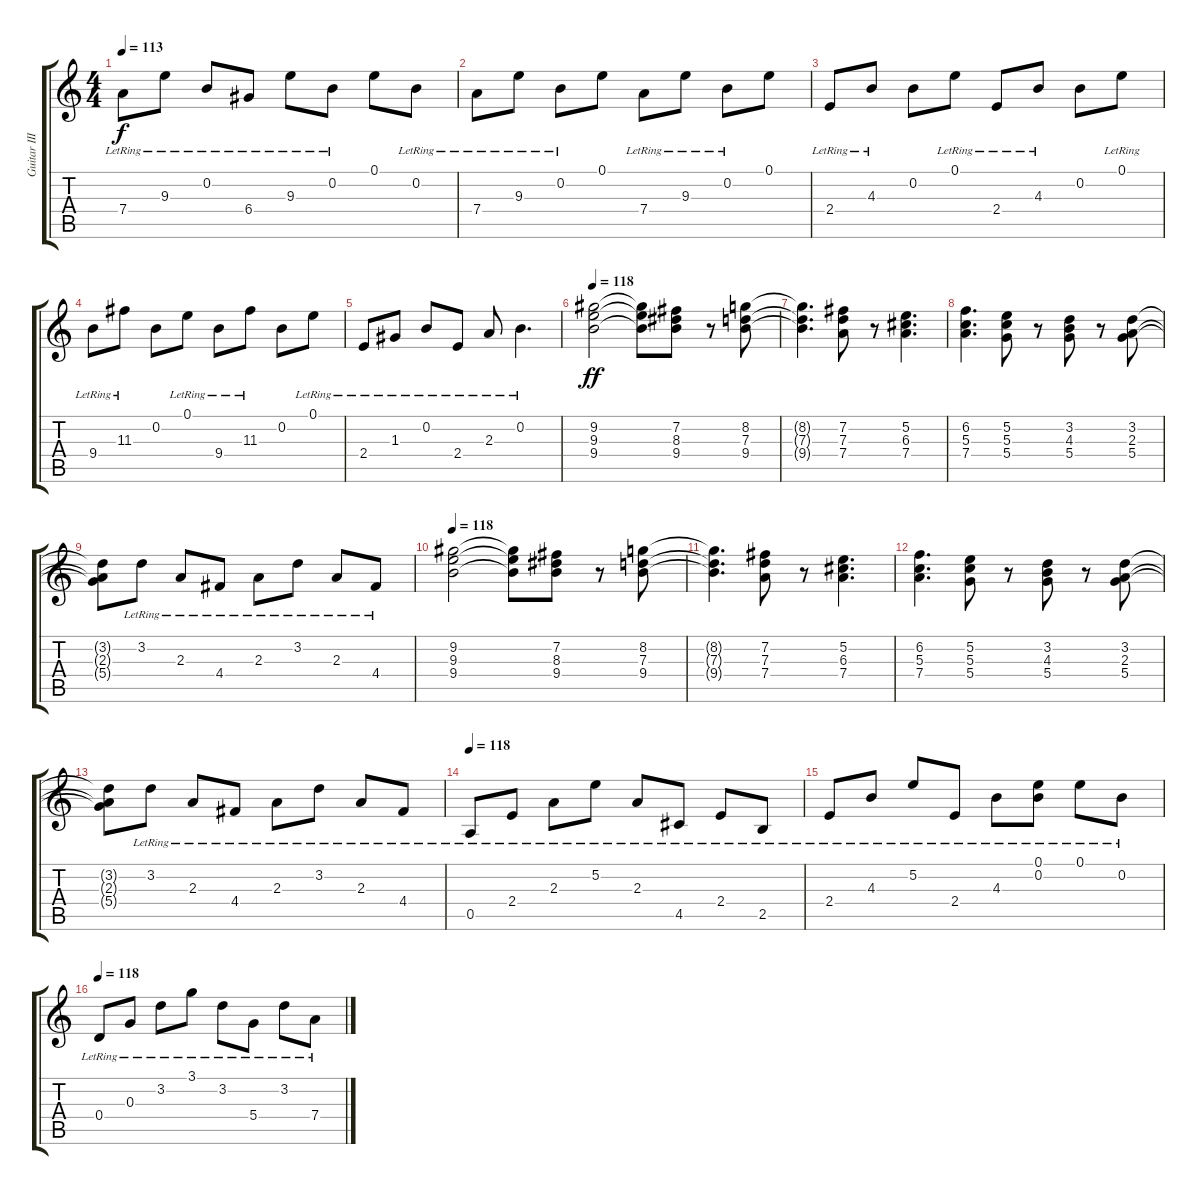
\track ("Guitar III" "Guitar III") {instrument acousticguitarsteel}
\staff {score tabs}
\tuning (E4 B3 G3 D3 A2 E2) {hide}
\ts (4 4)
\tempo 113
\clef g2
\ks c
7.4{lr}.8{dy f} 9.3{lr}.8 0.2{lr}.8 6.4{lr}.8 9.3{lr}.8 0.2{lr}.8 0.1.8 0.2{lr}.8 |
7.4{lr}.8 9.3{lr}.8 0.2{lr}.8 0.1.8 7.4{lr}.8 9.3{lr}.8 0.2{lr}.8 0.1.8 |
2.4{lr}.8 4.3{lr}.8 0.2.8 0.1{lr}.8 2.4{lr}.8 4.3{lr}.8 0.2.8 0.1{lr}.8 |
9.4{lr}.8 11.3{lr}.8 0.2.8 0.1{lr}.8 9.4{lr}.8 11.3{lr}.8 0.2.8 0.1{lr}.8 |
2.4{lr}.8 1.3{lr}.8 0.2{lr}.8 2.4{lr}.8 2.3{lr}.8 0.2{lr}.4{d} |
\tempo 118
(9.2 9.3 9.4).2{dy ff} (9.2{t} 9.3{t} 9.4{t}).8 (7.2 8.3 9.4).8 r.8 (8.2 7.3 9.4).8 |
(8.2{t} 7.3{t} 9.4{t}).4{d} (7.2 7.3 7.4).8 r.8 (5.2 6.3 7.4).4{d} |
(6.2 5.3 7.4).4{d} (5.2 5.3 5.4).8 r.8 (3.2 4.3 5.4).8 r.8 (3.2 2.3 5.4).8 |
(3.2{t} 2.3{t} 5.4{t}).8 3.2{lr}.8 2.3{lr}.8 4.4{lr}.8 2.3{lr}.8 3.2{lr}.8 2.3{lr}.8 4.4{lr}.8 |
\tempo 118
(9.2 9.3 9.4).2 (9.2{t} 9.3{t} 9.4{t}).8 (7.2 8.3 9.4).8 r.8 (8.2 7.3 9.4).8 |
(8.2{t} 7.3{t} 9.4{t}).4{d} (7.2 7.3 7.4).8 r.8 (5.2 6.3 7.4).4{d} |
(6.2 5.3 7.4).4{d} (5.2 5.3 5.4).8 r.8 (3.2 4.3 5.4).8 r.8 (3.2 2.3 5.4).8 |
(3.2{t} 2.3{t} 5.4{t}).8 3.2{lr}.8 2.3{lr}.8 4.4{lr}.8 2.3{lr}.8 3.2{lr}.8 2.3{lr}.8 4.4{lr}.8 |
\tempo 118
0.5{lr}.8 2.4{lr}.8 2.3{lr}.8 5.2{lr}.8 2.3{lr}.8 4.5{lr}.8 2.4{lr}.8 2.5{lr}.8 |
2.4{lr}.8 4.3{lr}.8 5.2{lr}.8 2.4{lr}.8 4.3{lr}.8 (0.1{lr} 0.2{lr}).8 0.1{lr}.8 0.2{lr}.8 |
\tempo 118
0.4{lr}.8 0.3{lr}.8 3.2{lr}.8 3.1{lr}.8 3.2{lr}.8 5.4{lr}.8 3.2{lr}.8 7.4{lr}.8
